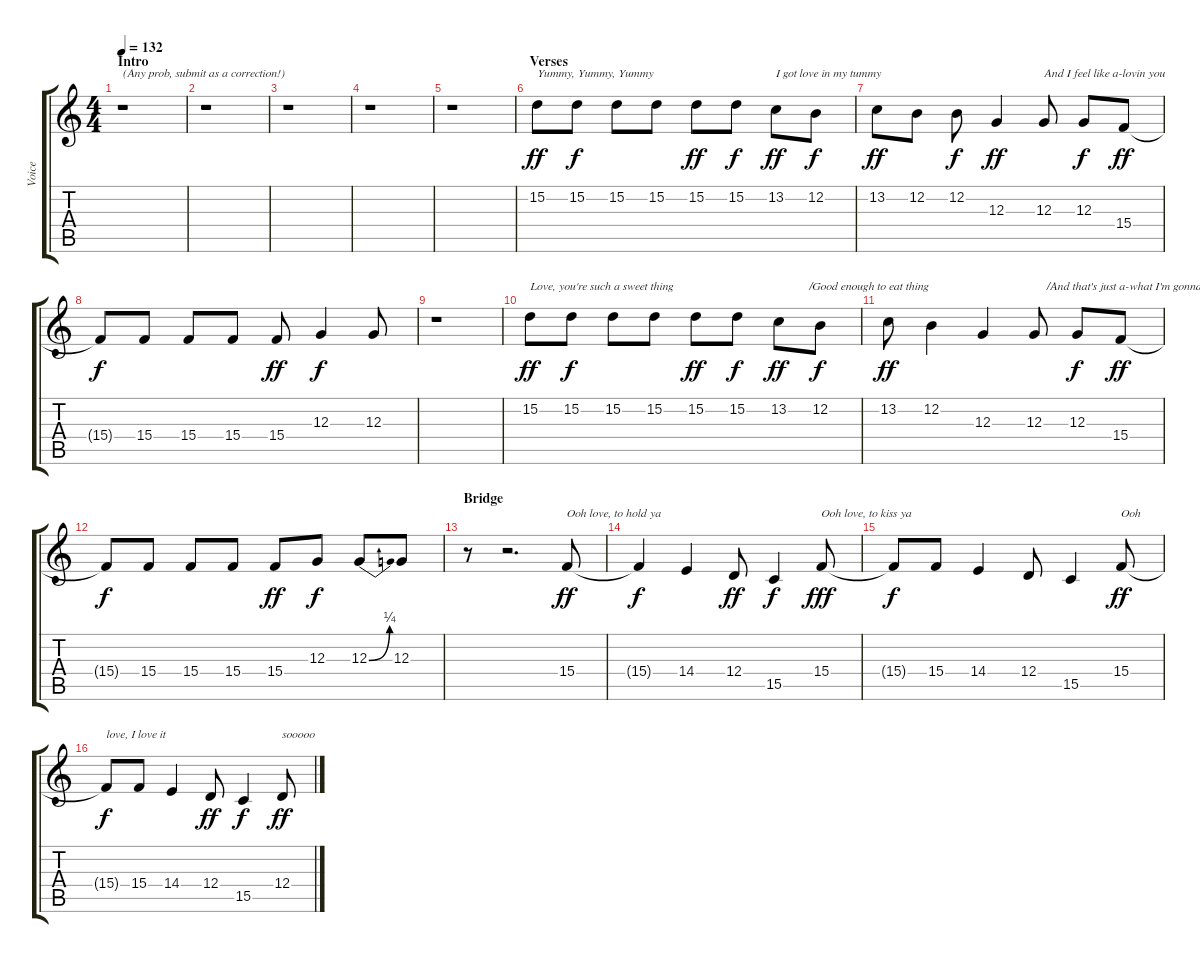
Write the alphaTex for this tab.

\track ("Voice" "Voice") {instrument bassoon}
\staff {score tabs}
\tuning (E4 B3 G3 D3 A2 E2) {hide}
\ts (4 4)
\section ("" "Intro ")
\tempo 132
\clef g2
\ks c
r.1{txt "(Any prob, submit as a correction!)" dy ff instrument bassoon} |
r.1 |
r.1 |
r.1 |
r.1 |
\section ("" "Verses")
15.2.8{txt "Yummy, Yummy, Yummy"} 15.2.8{dy f} 15.2.8 15.2.8 15.2.8{dy ff} 15.2.8{dy f} 13.2.8{txt "I got love in my tummy" dy ff} 12.2.8{dy f} |
13.2.8{dy ff} 12.2.8 12.2.8{dy f} 12.3.4{dy ff} 12.3.8{txt "And I feel like a-lovin you"} 12.3.8{dy f} 15.4.8{dy ff} |
15.4{t}.8{dy f} 15.4.8 15.4.8 15.4.8 15.4.8{dy ff} 12.3.4{dy f} 12.3.8 |
r.1 |
15.2.8{txt "Love, you're such a sweet thing" dy ff} 15.2.8{dy f} 15.2.8 15.2.8 15.2.8{dy ff} 15.2.8{dy f} 13.2.8{txt "          /Good enough to eat thing" dy ff} 12.2.8{dy f} |
13.2.8{dy ff} 12.2.4 12.3.4 12.3.8{txt "    /And that's just a-what I'm gonna do"} 12.3.8{dy f} 15.4.8{dy ff} |
15.4{t}.8{dy f} 15.4.8 15.4.8 15.4.8 15.4.8{dy ff} 12.3.8{dy f} 12.3{be (bend 0 0 60 1)}.8 12.3.8 |
\section ("" "Bridge")
r.8 r.2{d} 15.4.8{txt "Ooh love, to hold ya" dy ff} |
15.4{t}.4{dy f} 14.4.4 12.4.8{dy ff} 15.5.4{dy f} 15.4.8{txt "Ooh love, to kiss ya" dy fff} |
15.4{t}.8{dy f} 15.4.8 14.4.4 12.4.8 15.5.4 15.4.8{txt "Ooh" dy ff} |
15.4{t}.8{txt "love, I love it " dy f} 15.4.8 14.4.4 12.4.8{dy ff} 15.5.4{dy f} 12.4.8{txt "sooooo" dy ff}
